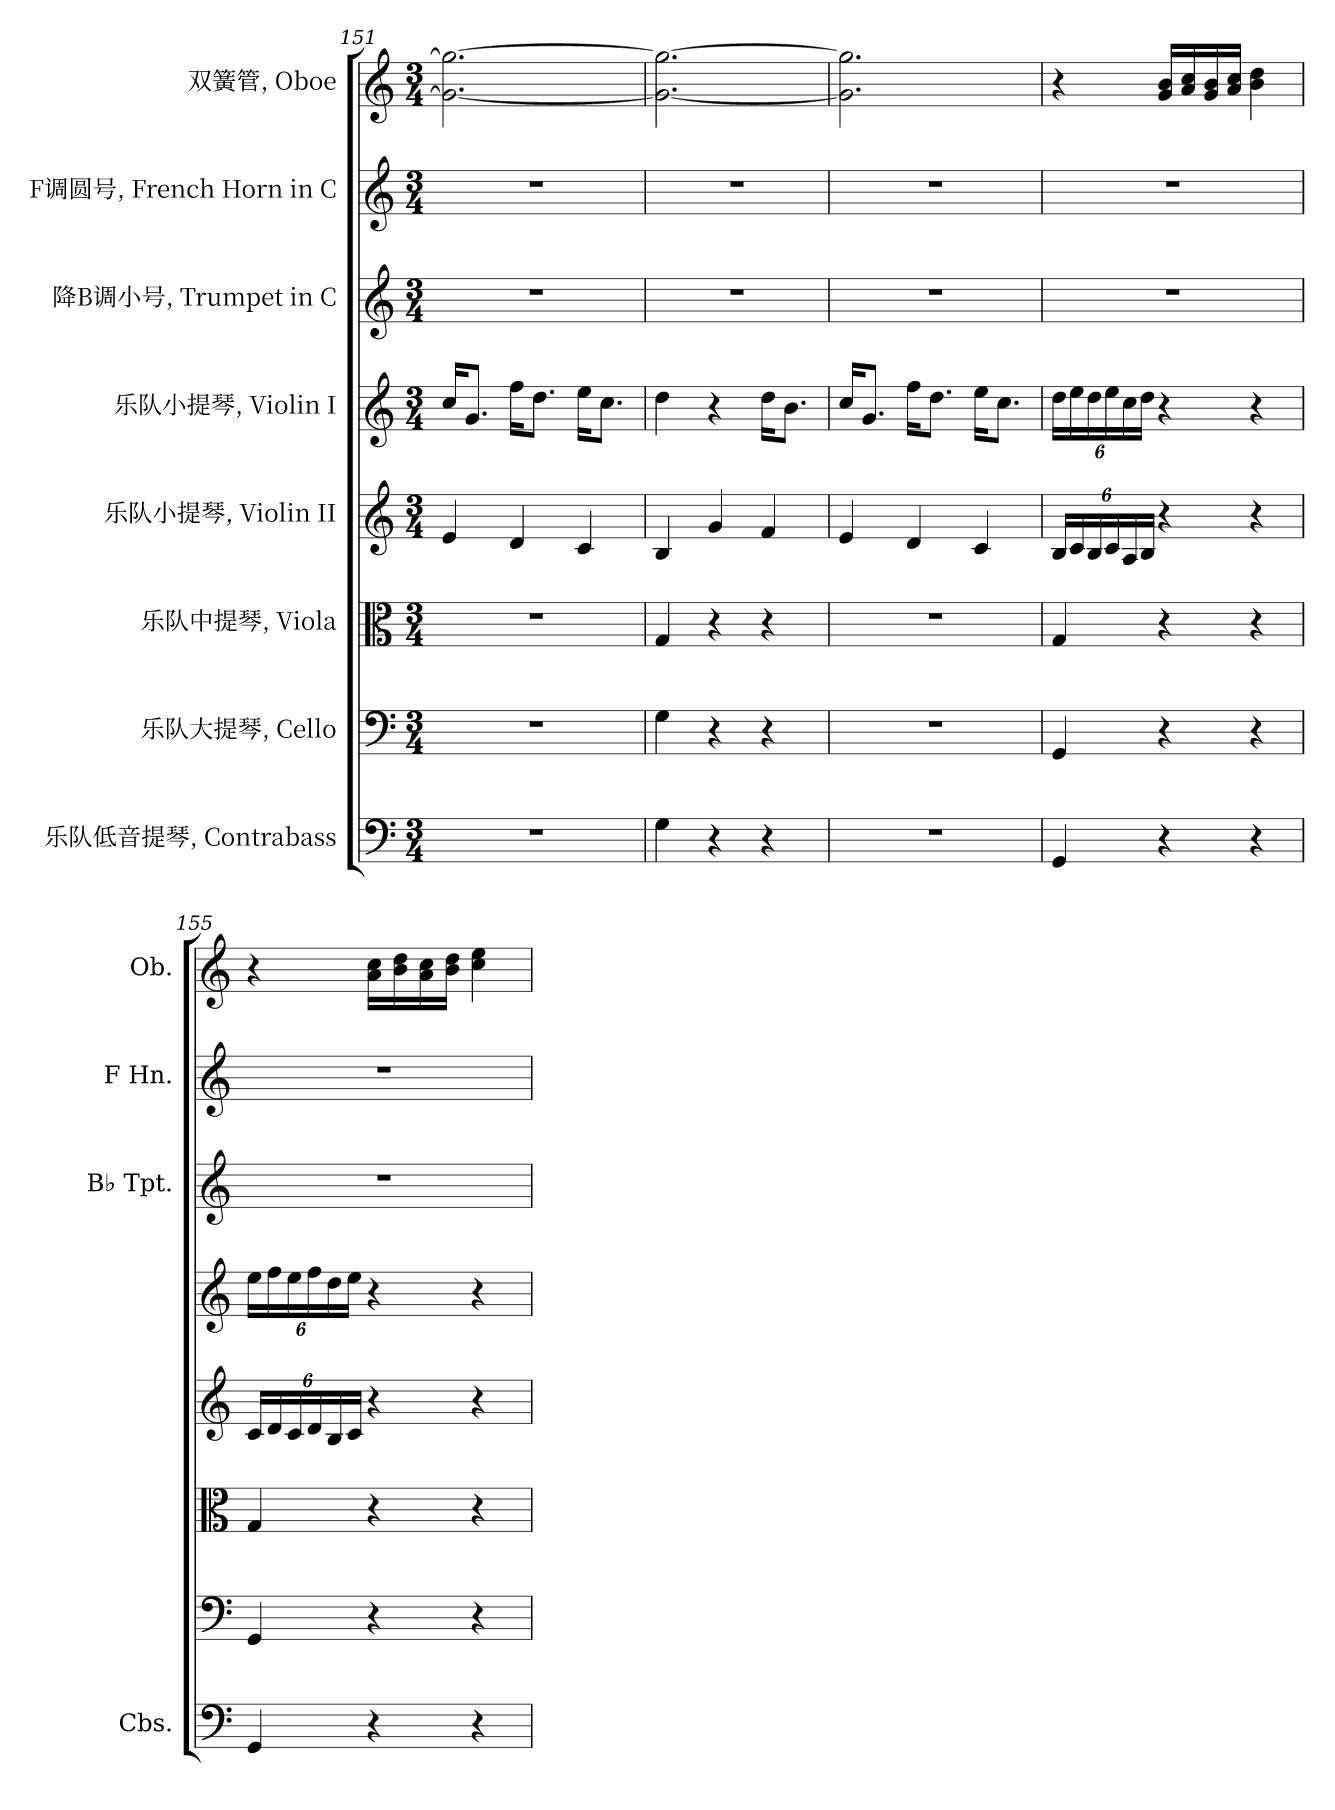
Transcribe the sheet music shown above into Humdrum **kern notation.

**kern	**kern	**kern	**kern	**kern	**kern	**kern	**kern
*part8	*part7	*part6	*part5	*part4	*part3	*part2	*part1
*staff8	*staff7	*staff6	*staff5	*staff4	*staff3	*staff2	*staff1
*I"乐队低音提琴, Contrabass	*I"乐队大提琴, Cello	*I"乐队中提琴, Viola	*I"乐队小提琴, Violin II	*I"乐队小提琴, Violin I	*I"降B调小号, Trumpet in C	*I"F调圆号, French Horn in C	*I"双簧管, Oboe
*I'Cbs.	*	*	*	*	*I'B♭ Tpt.	*I'F Hn.	*I'Ob.
!!LO:PB:g=z
*clefF4	*clefF4	*clefC3	*clefG2	*clefG2	*clefG2	*clefG2	*clefG2
*ITrd7c12	*	*	*	*	*ITrd1c2	*ITrd4c7	*
*k[]	*k[]	*k[]	*k[]	*k[]	*k[b-e-]	*k[b-]	*k[]
*M3/4	*M3/4	*M3/4	*M3/4	*M3/4	*M3/4	*M3/4	*M3/4
=151	=151	=151	=151	=151	=151	=151	=151
2.r	2.r	2.r	4e/	16cc/KL	2.r	2.r	2.g\_ 2.gg\_
.	.	.	.	8.g/J	.	.	.
.	.	.	4d/	16ff\KL	.	.	.
.	.	.	.	8.dd\J	.	.	.
.	.	.	4c/	16ee\KL	.	.	.
.	.	.	.	8.cc\J	.	.	.
=152	=152	=152	=152	=152	=152	=152	=152
4GG\	4G\	4G/	4B/	4dd\	2.r	2.r	2.g\_ 2.gg\_
4r	4r	4r	4g/	4r	.	.	.
4r	4r	4r	4f/	16dd\KL	.	.	.
.	.	.	.	8.b\J	.	.	.
=153	=153	=153	=153	=153	=153	=153	=153
2.r	2.r	2.r	4e/	16cc/KL	2.r	2.r	2.g\] 2.gg\]
.	.	.	.	8.g/J	.	.	.
.	.	.	4d/	16ff\KL	.	.	.
.	.	.	.	8.dd\J	.	.	.
.	.	.	4c/	16ee\KL	.	.	.
.	.	.	.	8.cc\J	.	.	.
=154	=154	=154	=154	=154	=154	=154	=154
*	*	*	*Xbrackettup	*Xbrackettup	*	*	*
4GGG/	4GG/	4G/	24B/LL	24dd\LL	2.r	2.r	4r
.	.	.	24c/	24ee\	.	.	.
.	.	.	24B/	24dd\	.	.	.
.	.	.	24c/	24ee\	.	.	.
.	.	.	24A/	24cc\	.	.	.
.	.	.	24B/JJ	24dd\JJ	.	.	.
4r	4r	4r	4r	4r	.	.	16g/ 16b/LL
.	.	.	.	.	.	.	16a/ 16cc/
.	.	.	.	.	.	.	16g/ 16b/
.	.	.	.	.	.	.	16a/ 16cc/JJ
4r	4r	4r	4r	4r	.	.	4b\ 4dd\
!!LO:PB:g=z
=155	=155	=155	=155	=155	=155	=155	=155
4GGG/	4GG/	4G/	24c/LL	24ee\LL	2.r	2.r	4r
.	.	.	24d/	24ff\	.	.	.
.	.	.	24c/	24ee\	.	.	.
.	.	.	24d/	24ff\	.	.	.
.	.	.	24B/	24dd\	.	.	.
.	.	.	24c/JJ	24ee\JJ	.	.	.
4r	4r	4r	4r	4r	.	.	16a\ 16cc\LL
.	.	.	.	.	.	.	16b\ 16dd\
.	.	.	.	.	.	.	16a\ 16cc\
.	.	.	.	.	.	.	16b\ 16dd\JJ
4r	4r	4r	4r	4r	.	.	4cc\ 4ee\
=	=	=	=	=	=	=	=
*-	*-	*-	*-	*-	*-	*-	*-
